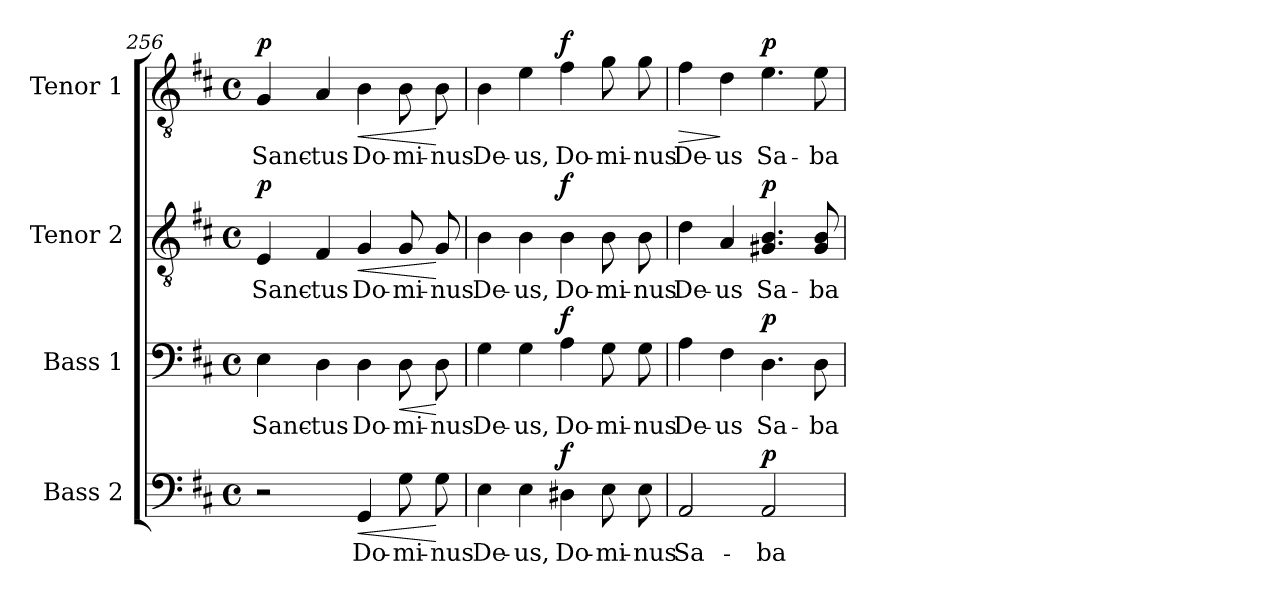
**kern	**text	**dynam	**kern	**text	**dynam	**kern	**text	**dynam	**kern	**text	**dynam
*part4	*part4	*part4	*part3	*part3	*part3	*part2	*part2	*part2	*part1	*part1	*part1
*staff4	*staff4	*staff4	*staff3	*staff3	*staff3	*staff2	*staff2	*staff2	*staff1	*staff1	*staff1
*I"Bass 2	*	*	*I"Bass 1	*	*	*I"Tenor 2	*	*	*I"Tenor 1	*	*
*I'B. 2	*	*	*I'B. 1	*	*	*I'T. 2	*	*	*I'T. 1	*	*
*clefF4	*	*	*clefF4	*	*	*clefGv2	*	*	*clefGv2	*	*
*k[f#c#]	*	*	*k[f#c#]	*	*	*k[f#c#]	*	*	*k[f#c#]	*	*
*D:	*	*	*D:	*	*	*D:	*	*	*D:	*	*
*M4/4	*	*	*M4/4	*	*	*M4/4	*	*	*M4/4	*	*
*met(c)	*	*	*met(c)	*	*	*met(c)	*	*	*met(c)	*	*
=256	=256	=256	=256	=256	=256	=256	=256	=256	=256	=256	=256
!	!	!	!	!LO:LY:b	!	!	!LO:LY:b	!LO:DY:a	!	!LO:LY:b	!LO:DY:a
2r	.	.	4E\	Sanc-	.	4E/	Sanc-	p	4G/	Sanc-	p
!	!	!	!	!LO:LY:b	!	!	!LO:LY:b	!	!	!LO:LY:b	!
.	.	.	4D\	-tus	.	4F#/	-tus	.	4A/	-tus	.
!	!LO:LY:b	!LO:HP:b	!	!LO:LY:b	!	!	!LO:LY:b	!LO:HP:b	!	!LO:LY:b	!LO:HP:b
4GG/	Do-	<	4D\	Do-	.	4G/	Do-	<	4B\	Do-	<
!	!LO:LY:b	!	!	!LO:LY:b	!LO:HP:b	!	!LO:LY:b	!	!	!LO:LY:b	!
8G\	-mi-	.	8D\	-mi-	<	8G/	-mi-	.	8B\	-mi-	.
!	!LO:LY:b	!	!	!LO:LY:b	!	!	!LO:LY:b	!	!	!LO:LY:b	!
8G\	-nus	[	8D\	-nus	[	8G/	-nus	[	8B\	-nus	[
=257	=257	=257	=257	=257	=257	=257	=257	=257	=257	=257	=257
!	!LO:LY:b	!	!	!LO:LY:b	!	!	!LO:LY:b	!	!	!LO:LY:b	!
4E\	De-	.	4G\	De-	.	4B\	De-	.	4B\	De-	.
!	!LO:LY:b	!	!	!LO:LY:b	!	!	!LO:LY:b	!	!	!LO:LY:b	!
4E\	-us,	.	4G\	-us,	.	4B\	-us,	.	4e\	-us,	.
!	!LO:LY:b	!LO:DY:a	!	!LO:LY:b	!LO:DY:a	!	!LO:LY:b	!LO:DY:a	!	!LO:LY:b	!LO:DY:a
4D#X\	Do-	f	4A\	Do-	f	4B\	Do-	f	4f#\	Do-	f
!	!LO:LY:b	!	!	!LO:LY:b	!	!	!LO:LY:b	!	!	!LO:LY:b	!
8E\	-mi-	.	8G\	-mi-	.	8B\	-mi-	.	8g\	-mi-	.
!	!LO:LY:b	!	!	!LO:LY:b	!	!	!LO:LY:b	!	!	!LO:LY:b	!
8E\	-nus	.	8G\	-nus	.	8B\	-nus	.	8g\	-nus	.
!!LO:PB:g=z
=258	=258	=258	=258	=258	=258	=258	=258	=258	=258	=258	=258
!	!LO:LY:b	!	!	!LO:LY:b	!	!	!LO:LY:b	!	!	!LO:LY:b	!LO:HP:b
2AA/	Sa-	.	4A\	De-	.	4d\	De-	.	4f#\	De-	>
!	!	!	!	!LO:LY:b	!	!	!LO:LY:b	!	!	!LO:LY:b	!
.	.	.	4F#\	-us	.	4A/	-us	.	4d\	-us	]
!	!LO:LY:b	!LO:DY:a	!	!LO:LY:b	!LO:DY:a	!	!LO:LY:b	!LO:DY:a	!	!LO:LY:b	!LO:DY:a
2AA/	-ba-	p	4.D\	Sa-	p	4.G#X/ 4.B/	Sa-	p	4.e\	Sa-	p
!	!	!	!	!LO:LY:b	!	!	!LO:LY:b	!	!	!LO:LY:b	!
.	.	.	8D\	-ba-	.	8G#/ 8B/	-ba-	.	8e\	-ba-	.
=	=	=	=	=	=	=	=	=	=	=	=
*-	*-	*-	*-	*-	*-	*-	*-	*-	*-	*-	*-
